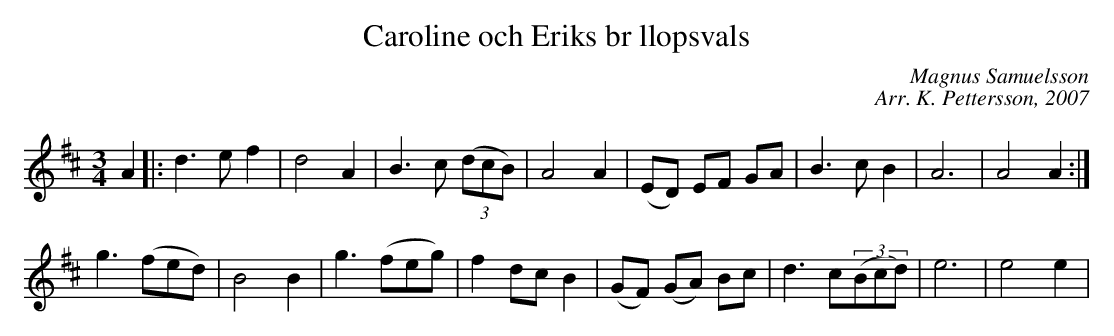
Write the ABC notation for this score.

X:1
T: Caroline och Eriks br llopsvals
C: Magnus Samuelsson
C: Arr. K. Pettersson, 2007
M: 3/4
L: 1/4
K: D
V:1
A |: d>ef | d2A | B>c ((3d/c/B/) | A2A | (E/D/) E/F/ G/A/ | B>cB | A3 | A2A :|
g>(fe/d/) | B2B | g>(fe/g/) | fd/c/B | (G/F/) (G/A/) B/c/ | d>c((3B/c/d/) | e3 | e2e |
